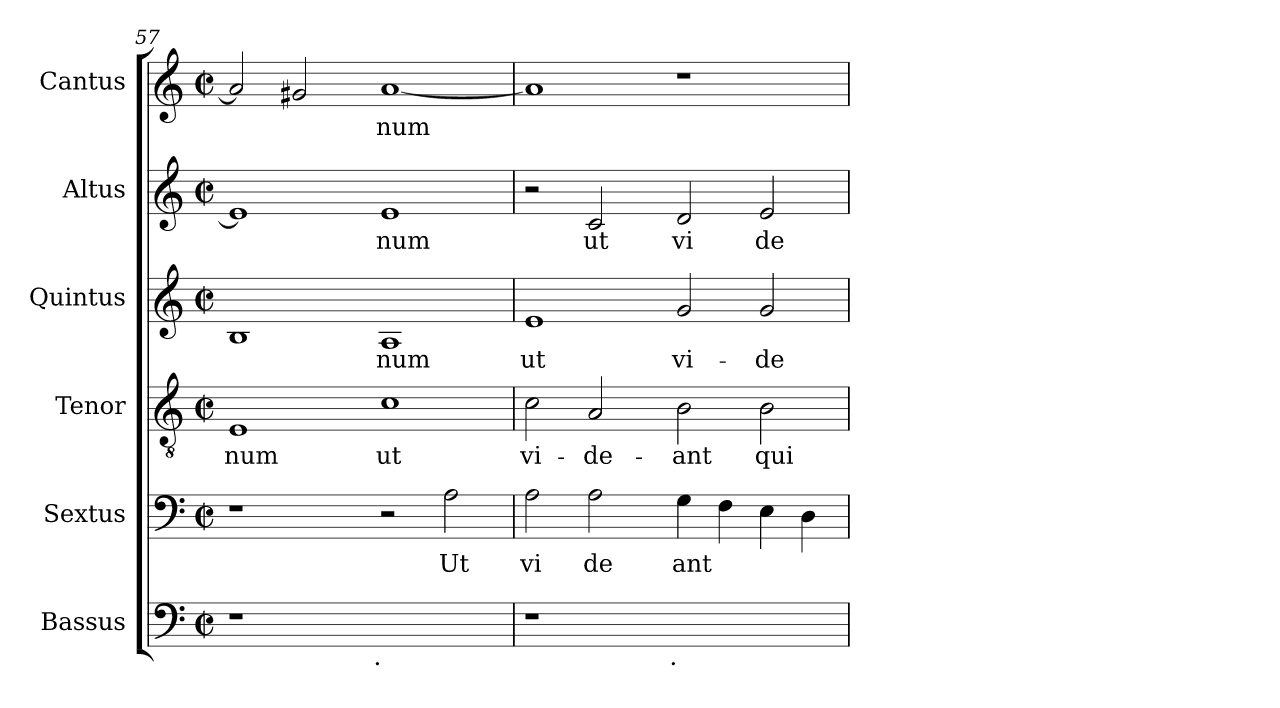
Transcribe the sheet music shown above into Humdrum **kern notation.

**kern	**kern	**text	**kern	**text	**kern	**text	**kern	**text	**kern	**text
*part6	*part5	*part5	*part4	*part4	*part3	*part3	*part2	*part2	*part1	*part1
*staff6	*staff5	*staff5	*staff4	*staff4	*staff3	*staff3	*staff2	*staff2	*staff1	*staff1
*I"Bassus	*I"Sextus	*	*I"Tenor	*	*I"Quintus	*	*I"Altus	*	*I"Cantus	*
*clefF4	*clefF4	*	*clefGv2	*	*clefG2	*	*clefG2	*	*clefG2	*
*k[]	*k[]	*	*k[]	*	*k[]	*	*k[]	*	*k[]	*
*C:	*C:	*	*C:	*	*C:	*	*C:	*	*C:	*
*M2/2	*M2/2	*	*M2/2	*	*M2/2	*	*M2/2	*	*M2/2	*
*met(c|)	*met(c|)	*	*met(c|)	*	*met(c|)	*	*met(c|)	*	*met(c|)	*
=57	=57	=57	=57	=57	=57	=57	=57	=57	=57	=57
!	!	!	!	!LO:LY:b:cj	!	!LO:LY:b:cj	!	!LO:LY:b:cj	!	!LO:LY:b:cj
*^	*	*	*	*	*	*	*	*	*	*
1r	2ryy	1r	.	1E	-num	1B	--	1e]	.	2a/]	.
!	!	!	!	!	!	!	!	!	!	!	!LO:LY:b:cj
.	4ryy	.	.	.	.	.	.	.	.	2g#/	.
.	8...ryy	.	.	.	.	.	.	.	.	.	.
!	!LO:TX:b:t=.	!	!	!	!	!	!	!	!	!	!
.	1ryy	.	.	.	.	.	.	.	.	.	.
!	!	!	!	!	!LO:LY:b:cj	!	!LO:LY:b:cj	!	!LO:LY:b:cj	!	!LO:LY:b:cj
1ryy	.	2r	.	1c	ut	1A	-num	1e	num	[<1a	num
!	!	!	!LO:LY:b:cj	!	!	!	!	!	!	!	!
.	.	2A\	Ut	.	.	.	.	.	.	.	.
.	64ryy	.	.	.	.	.	.	.	.	.	.
=58	=58	=58	=58	=58	=58	=58	=58	=58	=58	=58	=58
!	!	!	!LO:LY:b:cj	!	!LO:LY:b:cj	!	!LO:LY:b:cj	!	!	!	!LO:LY:b:cj
1r	2ryy	2A\	vi	2c\	vi-	1e	ut	2r	.	1a]	.
!	!	!	!LO:LY:b:cj	!	!LO:LY:b:cj	!	!	!	!LO:LY:b:cj	!	!
.	4ryy	2A\	de	2A/	-de-	.	.	2c/	ut	.	.
.	8...ryy	.	.	.	.	.	.	.	.	.	.
!	!LO:TX:b:t=.	!	!	!	!	!	!	!	!	!	!
.	1ryy	.	.	.	.	.	.	.	.	.	.
!	!	!	!LO:LY:b:cj	!	!LO:LY:b:cj	!	!LO:LY:b:cj	!	!LO:LY:b:cj	!	!
1ryy	.	4G\	ant	2B\	-ant	2g/	vi-	2d/	vi	1r	.
!	!	!	!LO:LY:b:cj	!	!	!	!	!	!	!	!
.	.	4F\	.	.	.	.	.	.	.	.	.
!	!	!	!LO:LY:b:cj	!	!LO:LY:b:cj	!	!LO:LY:b:cj	!	!LO:LY:b:cj	!	!
.	.	4E\	.	2B\	qui	2g/	-de-	2e/	de	.	.
!	!	!	!LO:LY:b:cj	!	!	!	!	!	!	!	!
.	.	4D\	.	.	.	.	.	.	.	.	.
.	64ryy	.	.	.	.	.	.	.	.	.	.
*v	*v	*	*	*	*	*	*	*	*	*	*
=	=	=	=	=	=	=	=	=	=	=
*-	*-	*-	*-	*-	*-	*-	*-	*-	*-	*-
